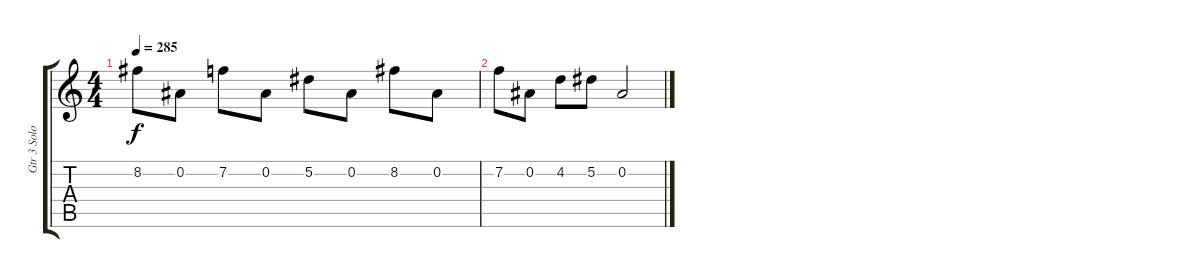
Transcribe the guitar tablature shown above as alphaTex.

\track ("Gtr 3 Solo fills (Alexi)" "Gtr 3 Solo") {instrument overdrivenguitar}
\staff {score tabs}
\tuning (Eb4 Bb3 Gb3 Db3 Ab2 Eb2) {hide}
\ts (4 4)
\tempo 285
\clef g2
\ks c
8.2.8{dy f} 0.2.8 7.2.8 0.2.8 5.2.8 0.2.8 8.2.8 0.2.8 |
7.2.8 0.2.8 4.2.8 5.2.8 0.2.2
